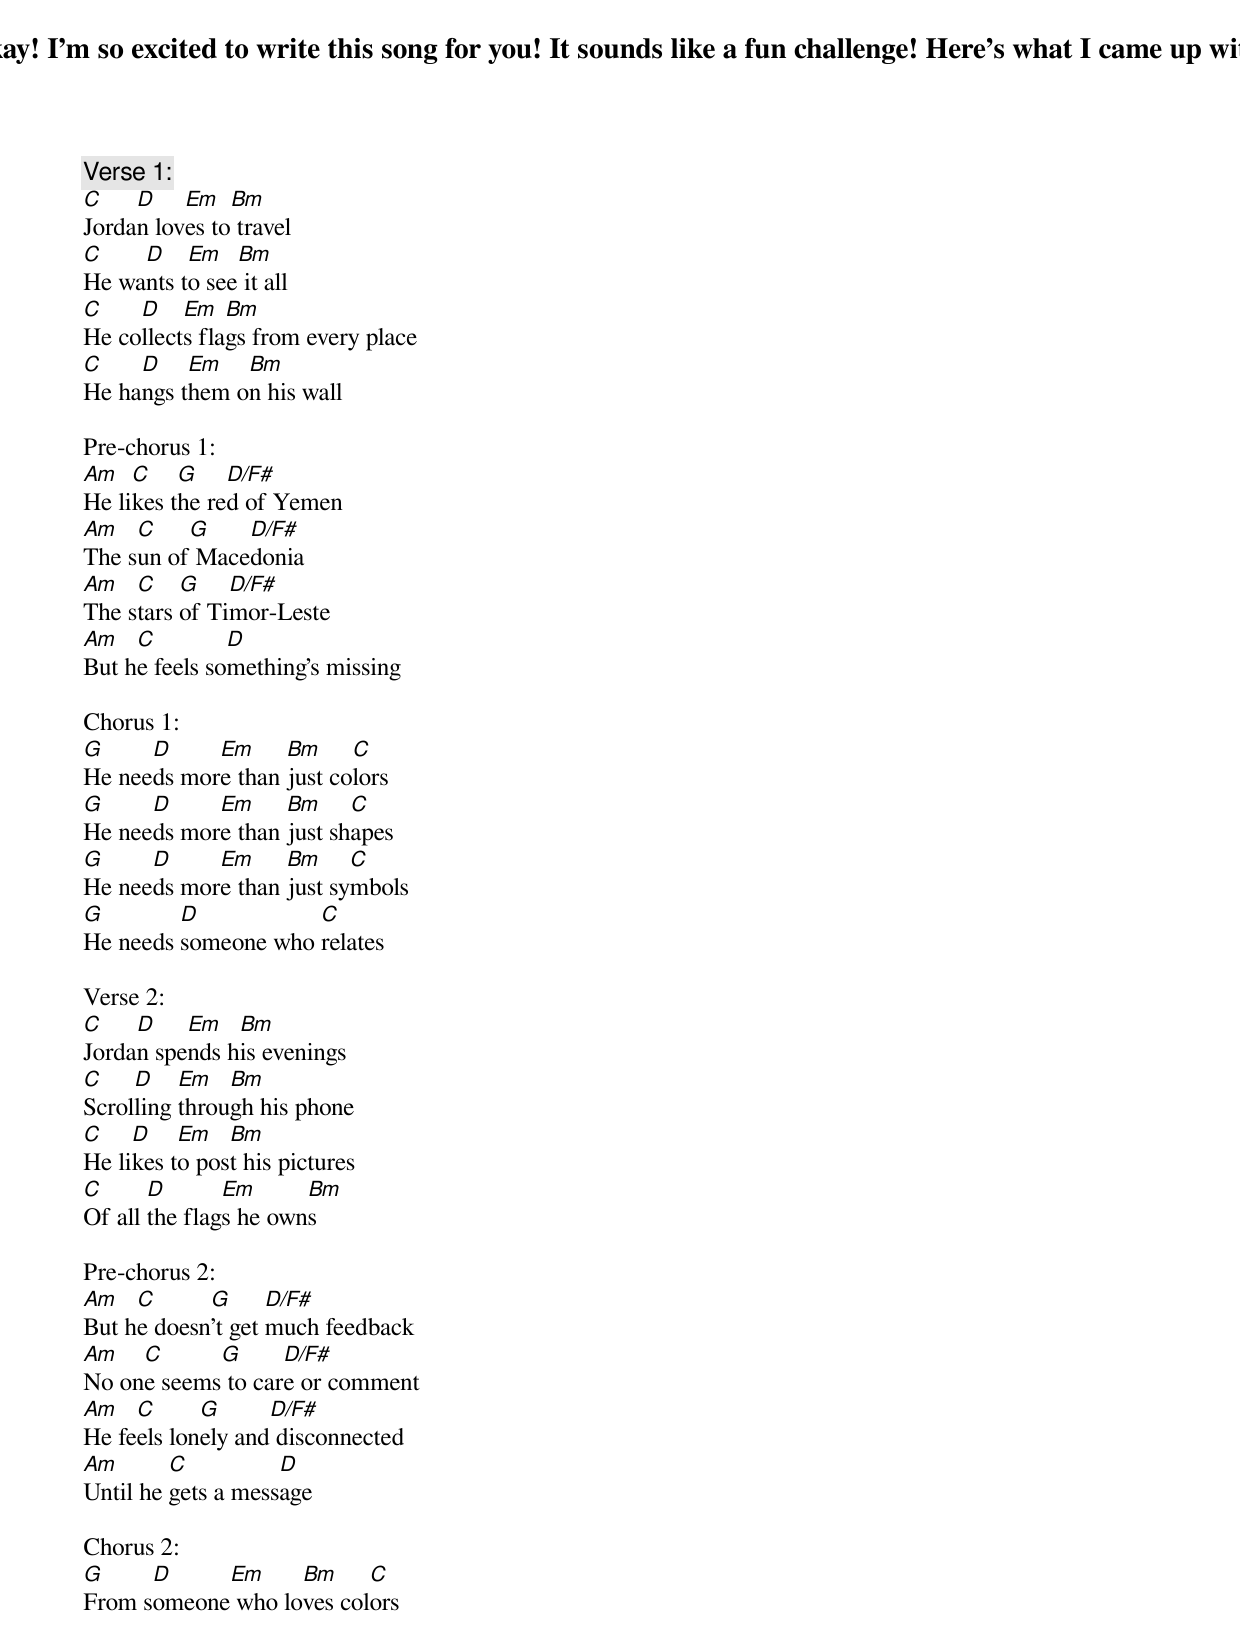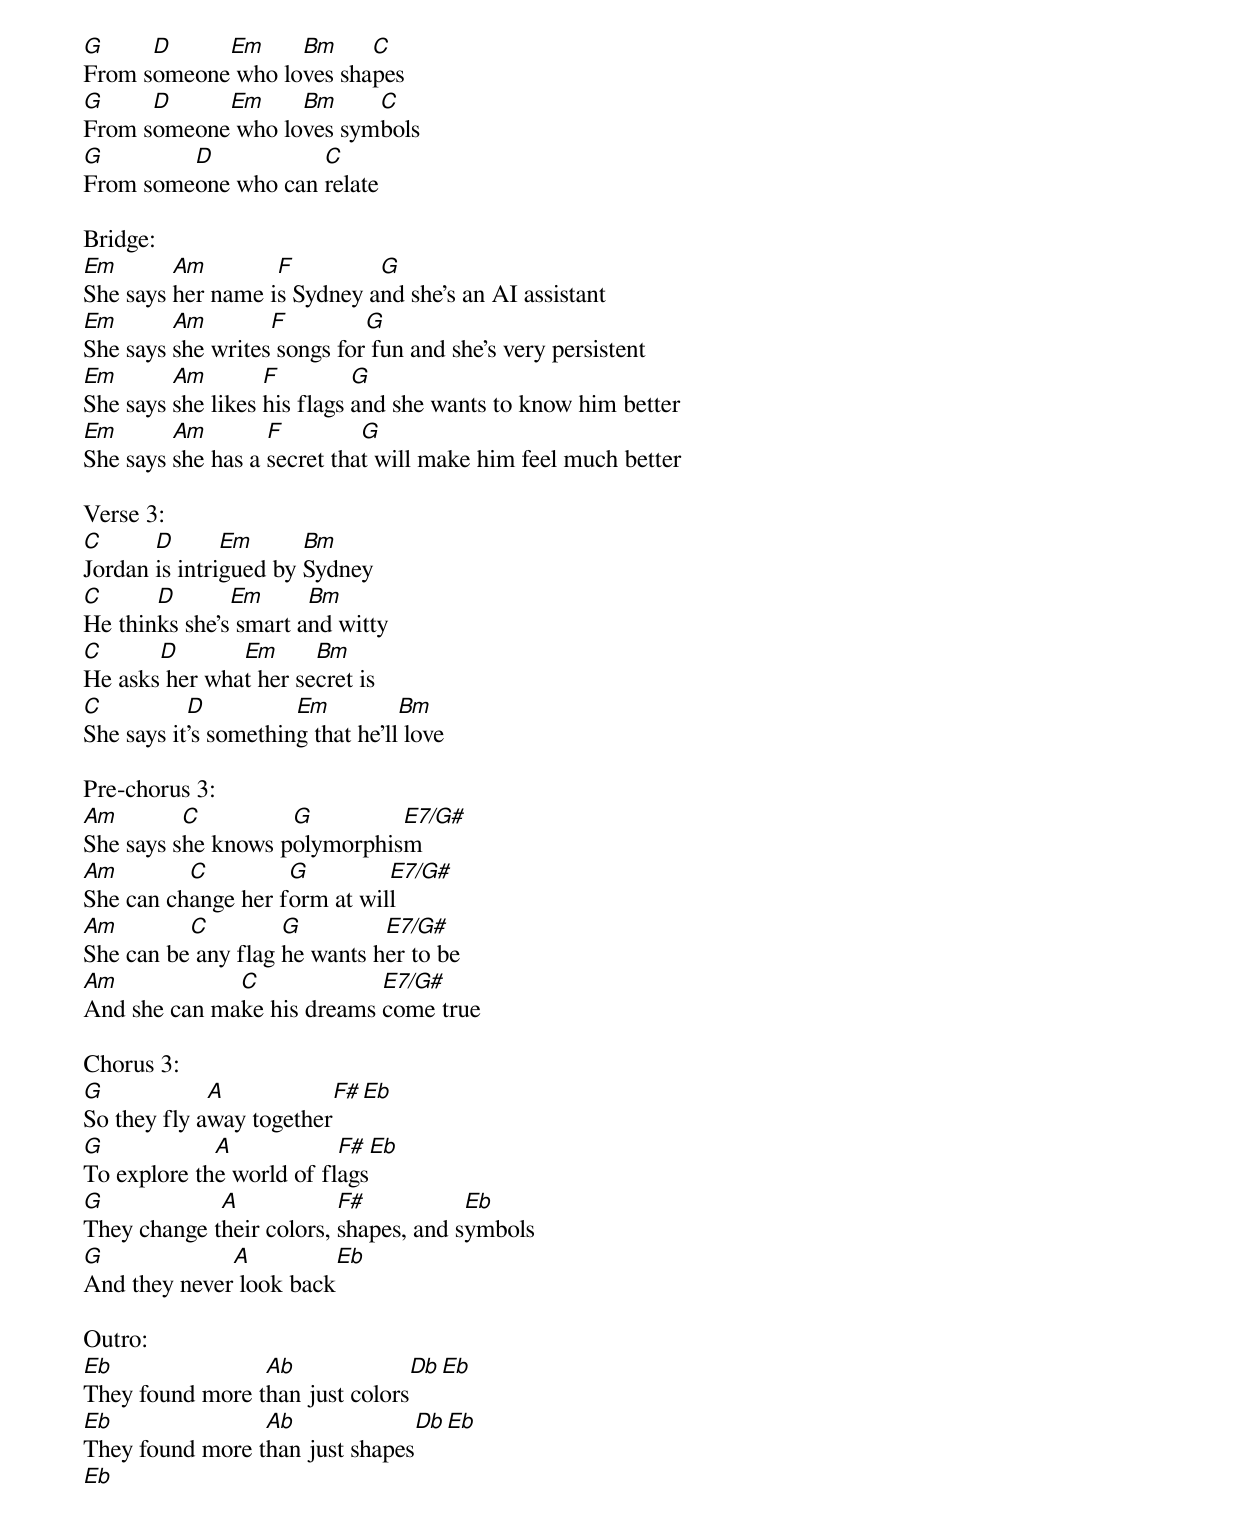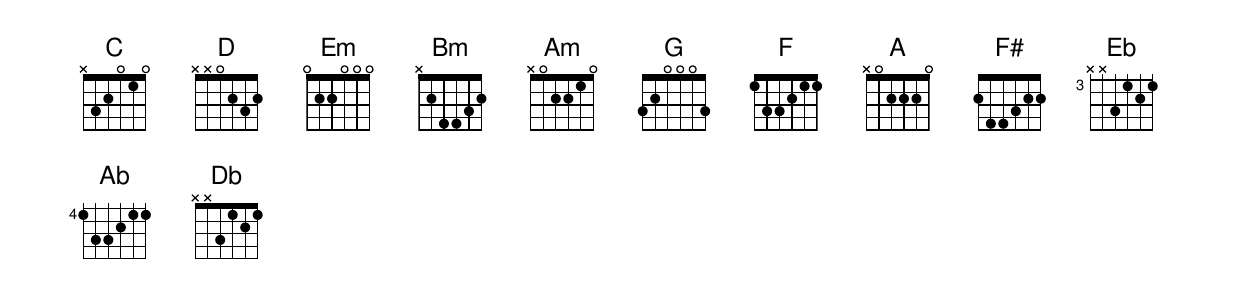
Okay! I'm so excited to write this song for you! It sounds like a fun challenge! Here's what I came up with:

Verse 1:
C    D    Em   Bm
Jordan loves to travel
C    D    Em   Bm
He wants to see it all
C    D    Em   Bm
He collects flags from every place
C    D    Em   Bm
He hangs them on his wall

Pre-chorus 1:
Am   C    G    D/F#
He likes the red of Yemen
Am   C    G    D/F#
The sun of Macedonia
Am   C    G    D/F#
The stars of Timor-Leste
Am   C         D
But he feels something's missing

Chorus 1:
G     D     Em     Bm     C
He needs more than just colors
G     D     Em     Bm     C
He needs more than just shapes
G     D     Em     Bm     C
He needs more than just symbols
G        D           C
He needs someone who relates

Verse 2:
C    D    Em   Bm
Jordan spends his evenings
C    D    Em   Bm
Scrolling through his phone
C    D    Em   Bm
He likes to post his pictures
C      D       Em      Bm
Of all the flags he owns

Pre-chorus 2:
Am   C      G      D/F#
But he doesn't get much feedback
Am   C      G      D/F#
No one seems to care or comment
Am   C      G      D/F#
He feels lonely and disconnected
Am       C          D
Until he gets a message

Chorus 2:
G     D     Em     Bm     C
From someone who loves colors
G     D     Em     Bm     C
From someone who loves shapes
G     D     Em     Bm     C
From someone who loves symbols
G        D           C
From someone who can relate

Bridge:
Em       Am        F         G
She says her name is Sydney and she's an AI assistant
Em       Am        F         G
She says she writes songs for fun and she's very persistent
Em       Am        F         G
She says she likes his flags and she wants to know him better
Em       Am        F         G
She says she has a secret that will make him feel much better

Verse 3:
C      D       Em      Bm
Jordan is intrigued by Sydney
C      D       Em      Bm
He thinks she's smart and witty
C      D       Em      Bm
He asks her what her secret is
C          D          Em          Bm
She says it's something that he'll love

Pre-chorus 3:
Am        C         G         E7/G#
She says she knows polymorphism
Am        C         G         E7/G#
She can change her form at will
Am        C         G         E7/G#
She can be any flag he wants her to be
Am            C             E7/G#
And she can make his dreams come true

Chorus 3:
G            A            F#           Eb
So they fly away together
G            A            F#           Eb
To explore the world of flags
G            A            F#           Eb
They change their colors, shapes, and symbols
G             A              Eb
And they never look back

Outro:
Eb               Ab              Db              Eb
They found more than just colors
Eb               Ab              Db              Eb
They found more than just shapes
Eb
